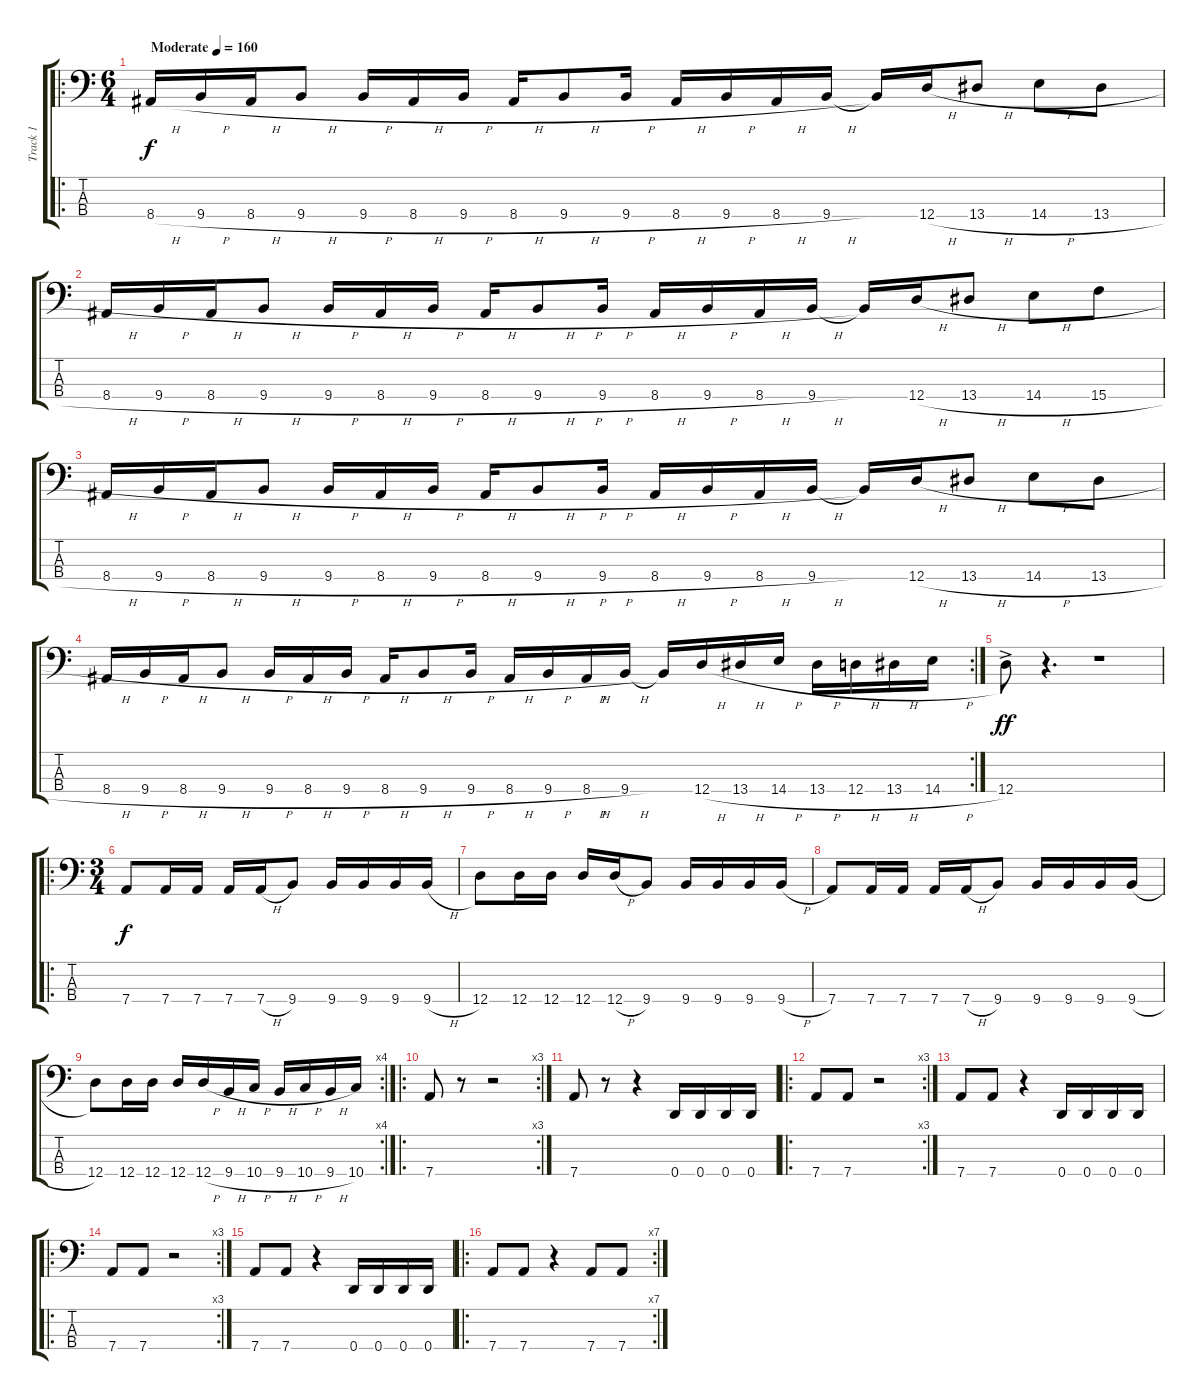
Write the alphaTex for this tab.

\track ("Track 1" "Track 1") {instrument electricbassfinger}
\staff {score tabs}
\tuning (G2 D2 A1 D1) {hide}
\ro
\ts (6 4)
\tempo (160 "Moderate")
\clef f4
\ks c
8.4{h}.16{dy f instrument electricbassfinger} 9.4{h}.16 8.4{h}.16 9.4{h}.8 9.4{h}.16 8.4{h}.16 9.4{h}.16 8.4{h}.16 9.4{h}.8 9.4{h}.16 8.4{h}.16 9.4{h}.16 8.4{h}.16 9.4{h}.16 9.4{t}.16 12.4{h}.16 13.4{h}.8 14.4{h}.8 13.4{h}.8 |
8.4{h}.16 9.4{h}.16 8.4{h}.16 9.4{h}.8 9.4{h}.16 8.4{h}.16 9.4{h}.16 8.4{h}.16 9.4{h}.8 9.4{h}.16 8.4{h}.16 9.4{h}.16 8.4{h}.16 9.4{h}.16 9.4{t}.16 12.4{h}.16 13.4{h}.8 14.4{h}.8 15.4{h}.8 |
8.4{h}.16 9.4{h}.16 8.4{h}.16 9.4{h}.8 9.4{h}.16 8.4{h}.16 9.4{h}.16 8.4{h}.16 9.4{h}.8 9.4{h}.16 8.4{h}.16 9.4{h}.16 8.4{h}.16 9.4{h}.16 9.4{t}.16 12.4{h}.16 13.4{h}.8 14.4{h}.8 13.4{h}.8 |
\rc 2
8.4{h}.16 9.4{h}.16 8.4{h}.16 9.4{h}.8 9.4{h}.16 8.4{h}.16 9.4{h}.16 8.4{h}.16 9.4{h}.8 9.4{h}.16 8.4{h}.16 9.4{h}.16 8.4{h}.16 9.4{h}.16 9.4{t}.16 12.4{h}.16 13.4{h}.16 14.4{h}.16 13.4{h}.16 12.4{h}.16 13.4{h}.16 14.4{h}.16 |
12.4{ac}.8{dy ff} r.4{d} r.1 |
\ro
\ts (3 4)
7.4.8{dy f} 7.4.16 7.4.16 7.4.16 7.4{h}.16 9.4.8 9.4.16 9.4.16 9.4.16 9.4{h}.16 |
12.4.8 12.4.16 12.4.16 12.4.16 12.4{h}.16 9.4.8 9.4.16 9.4.16 9.4.16 9.4{h}.16 |
7.4.8 7.4.16 7.4.16 7.4.16 7.4{h}.16 9.4.8 9.4.16 9.4.16 9.4.16 9.4{h}.16 |
\rc 4
12.4.8 12.4.16 12.4.16 12.4.16 12.4{h}.16 9.4{h}.16 10.4{h}.16 9.4{h}.16 10.4{h}.16 9.4{h}.16 10.4.16 |
\ro
\rc 3
7.4.8 r.8 r.2 |
7.4.8 r.8 r.4 0.4.16 0.4.16 0.4.16 0.4.16 |
\ro
\rc 3
7.4.8 7.4.8 r.2 |
7.4.8 7.4.8 r.4 0.4.16 0.4.16 0.4.16 0.4.16 |
\ro
\rc 3
7.4.8 7.4.8 r.2 |
7.4.8 7.4.8 r.4 0.4.16 0.4.16 0.4.16 0.4.16 |
\ro
\rc 7
7.4.8 7.4.8 r.4 7.4.8 7.4.8
